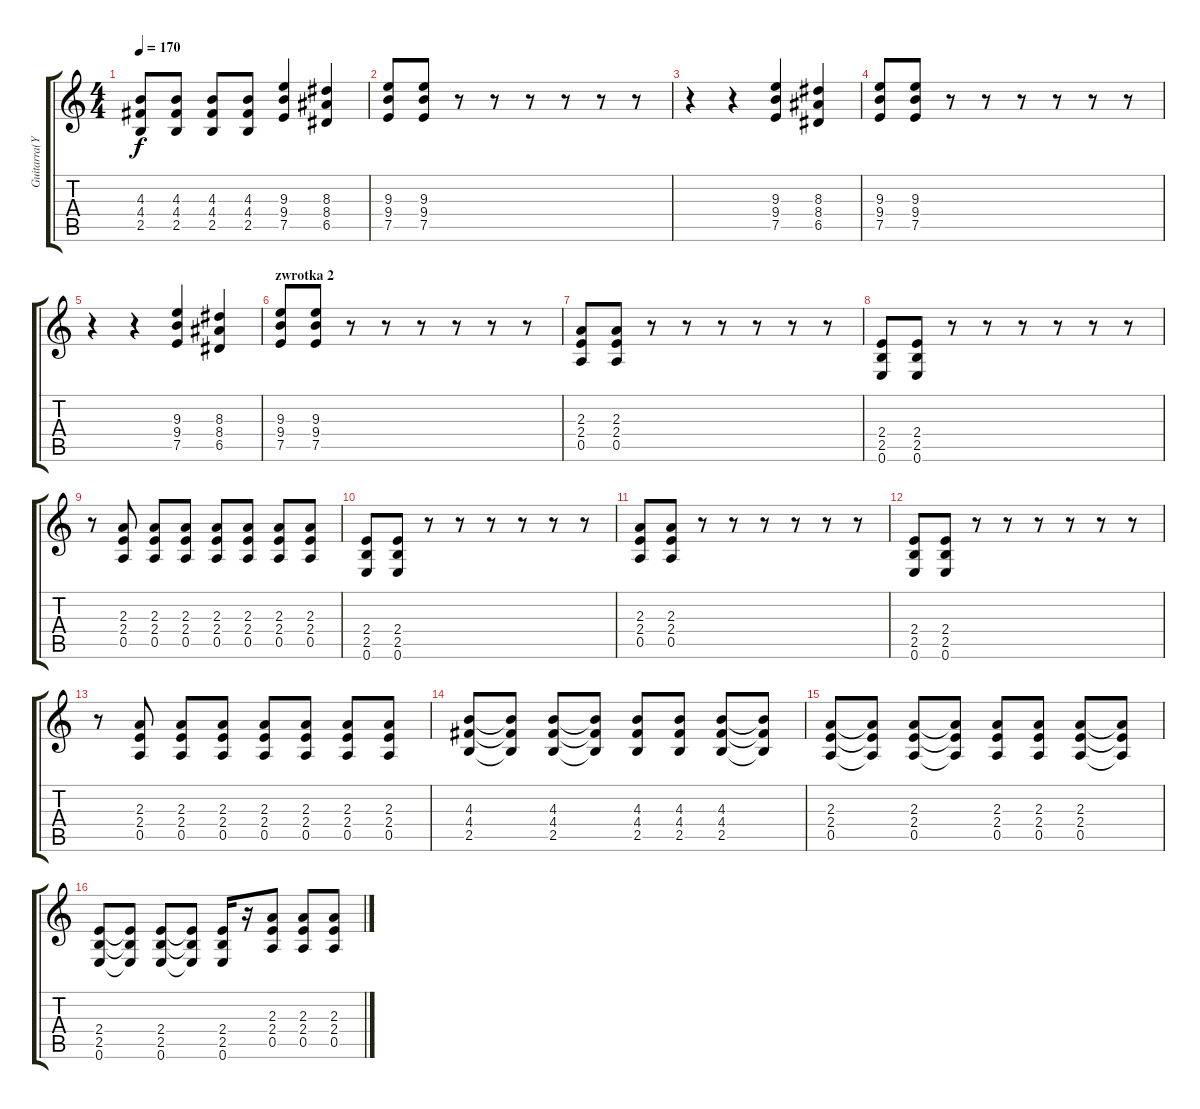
\track ("Guitarra(Yakuza)" "Guitarra(Y") {instrument distortionguitar}
\staff {score tabs}
\tuning (E4 B3 G3 D3 A2 E2) {hide}
\ts (4 4)
\tempo 170
\clef g2
\ks c
(4.3 4.4 2.5).8{dy f} (4.3 4.4 2.5).8 (4.3 4.4 2.5).8 (4.3 4.4 2.5).8 (9.3 9.4 7.5).4 (8.3 8.4 6.5).4 |
(9.3 9.4 7.5).8 (9.3 9.4 7.5).8 r.8 r.8 r.8 r.8 r.8 r.8 |
r.4 r.4 (9.3 9.4 7.5).4 (8.3 8.4 6.5).4 |
(9.3 9.4 7.5).8 (9.3 9.4 7.5).8 r.8 r.8 r.8 r.8 r.8 r.8 |
r.4 r.4 (9.3 9.4 7.5).4 (8.3 8.4 6.5).4 |
\section ("" "zwrotka 2")
(9.3 9.4 7.5).8 (9.3 9.4 7.5).8 r.8 r.8 r.8 r.8 r.8 r.8 |
(2.3 2.4 0.5).8 (2.3 2.4 0.5).8 r.8 r.8 r.8 r.8 r.8 r.8 |
(2.4 2.5 0.6).8 (2.4 2.5 0.6).8 r.8 r.8 r.8 r.8 r.8 r.8 |
r.8 (2.3 2.4 0.5).8 (2.3 2.4 0.5).8 (2.3 2.4 0.5).8 (2.3 2.4 0.5).8 (2.3 2.4 0.5).8 (2.3 2.4 0.5).8 (2.3 2.4 0.5).8 |
(2.4 2.5 0.6).8 (2.4 2.5 0.6).8 r.8 r.8 r.8 r.8 r.8 r.8 |
(2.3 2.4 0.5).8 (2.3 2.4 0.5).8 r.8 r.8 r.8 r.8 r.8 r.8 |
(2.4 2.5 0.6).8 (2.4 2.5 0.6).8 r.8 r.8 r.8 r.8 r.8 r.8 |
r.8 (2.3 2.4 0.5).8 (2.3 2.4 0.5).8 (2.3 2.4 0.5).8 (2.3 2.4 0.5).8 (2.3 2.4 0.5).8 (2.3 2.4 0.5).8 (2.3 2.4 0.5).8 |
(4.3 4.4 2.5).8 (4.3{t} 4.4{t} 2.5{t}).8 (4.3 4.4 2.5).8 (4.3{t} 4.4{t} 2.5{t}).8 (4.3 4.4 2.5).8 (4.3 4.4 2.5).8 (4.3 4.4 2.5).8 (4.3{t} 4.4{t} 2.5{t}).8 |
(2.3 2.4 0.5).8 (2.3{t} 2.4{t} 0.5{t}).8 (2.3 2.4 0.5).8 (2.3{t} 2.4{t} 0.5{t}).8 (2.3 2.4 0.5).8 (2.3 2.4 0.5).8 (2.3 2.4 0.5).8 (2.3{t} 2.4{t} 0.5{t}).8 |
(2.4 2.5 0.6).8 (2.4{t} 2.5{t} 0.6{t}).8 (2.4 2.5 0.6).8 (2.4{t} 2.5{t} 0.6{t}).8 (2.4 2.5 0.6).16 r.16 (2.3 2.4 0.5).8 (2.3 2.4 0.5).8 (2.3 2.4 0.5).8
